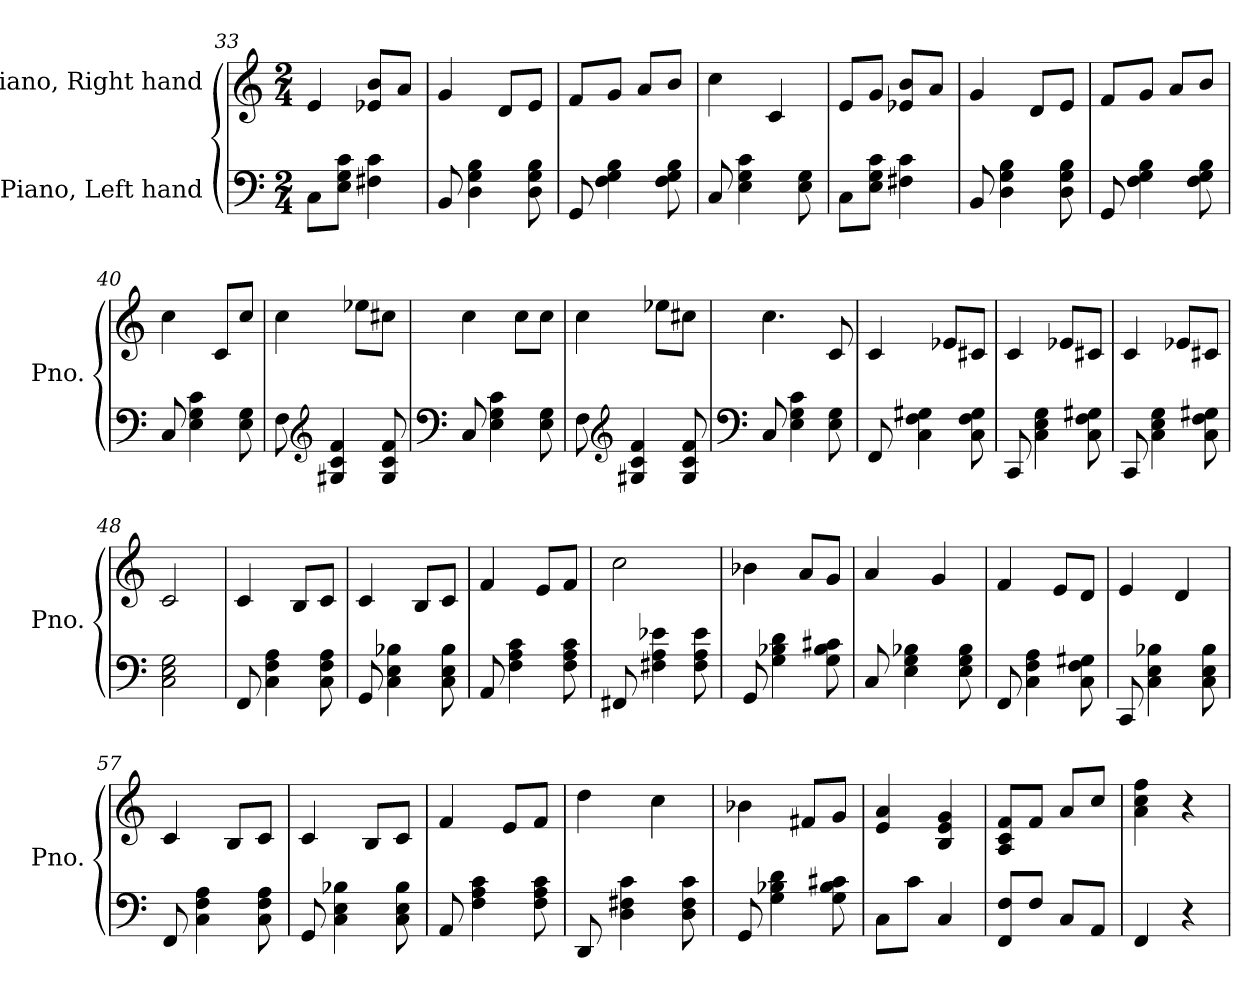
**kern	**kern
*part2	*part1
*staff2	*staff1
*I"Piano, Left hand	*I"Piano, Right hand
*I'Pno.	*I'Pno.
*clefF4	*clefG2
*k[]	*k[]
*M2/4	*M2/4
=33	=33
8C\L	4e/
8E\ 8G\ 8c\J	.
4F#X\ 4c\	8e-X/ 8b/L
.	8a/J
=34	=34
8BB/	4g/
4D\ 4G\ 4B\	.
.	8d/L
8D\ 8G\ 8B\	8e/J
!!LO:LB:g=z
=35	=35
8GG/	8f/L
4F\ 4G\ 4B\	8g/J
.	8a/L
8F\ 8G\ 8B\	8b/J
=36	=36
8C/	4cc\
4E\ 4G\ 4c\	.
.	4c/
8E\ 8G\	.
=37	=37
8C\L	8e/L
8E\ 8G\ 8c\J	8g/J
4F#X\ 4c\	8e-X/ 8b/L
.	8a/J
=38	=38
8BB/	4g/
4D\ 4G\ 4B\	.
.	8d/L
8D\ 8G\ 8B\	8e/J
=39	=39
8GG/	8f/L
4F\ 4G\ 4B\	8g/J
.	8a/L
8F\ 8G\ 8B\	8b/J
=40	=40
8C/	4cc\
4E\ 4G\ 4c\	.
.	8c/L
8E\ 8G\	8cc/J
=41	=41
8F\	4cc\
*clefG2	*
4G#X/ 4c/ 4f/	.
.	8ee-X\L
8G#/ 8c/ 8f/	8cc#X\J
!!LO:PB:g=z
=42	=42
*clefF4	*
8C/	4cc\
4E\ 4G\ 4c\	.
.	8cc\L
8E\ 8G\	8cc\J
=43	=43
8F\	4cc\
*clefG2	*
4G#X/ 4c/ 4f/	.
.	8ee-X\L
8G#/ 8c/ 8f/	8cc#X\J
=44	=44
*clefF4	*
8C/	4.cc\
4E\ 4G\ 4c\	.
8E\ 8G\	8c/
=45	=45
8FF/	4c/
4C\ 4F\ 4G#X\	.
.	8e-X/L
8C\ 8F\ 8G#\	8c#X/J
=46	=46
8CC/	4c/
4C\ 4E\ 4G\	.
.	8e-X/L
8C\ 8F\ 8G#X\	8c#X/J
=47	=47
8CC/	4c/
4C\ 4E\ 4G\	.
.	8e-X/L
8C\ 8F\ 8G#X\	8c#X/J
=48	=48
2C\ 2E\ 2G\	2c/
!!LO:LB:g=z
=49	=49
8FF/	4c/
4C\ 4F\ 4A\	.
.	8B/L
8C\ 8F\ 8A\	8c/J
=50	=50
8GG/	4c/
4C\ 4E\ 4B-X\	.
.	8B/L
8C\ 8E\ 8B-\	8c/J
=51	=51
8AA/	4f/
4F\ 4A\ 4c\	.
.	8e/L
8F\ 8A\ 8c\	8f/J
=52	=52
8FF#X/	2cc\
4F#X\ 4A\ 4e-X\	.
8F#\ 8A\ 8e-\	.
=53	=53
8GG/	4b-X\
4G\ 4B-X\ 4d\	.
.	8a/L
8G\ 8B-\ 8c#X\	8g/J
=54	=54
8C/	4a/
4E\ 4G\ 4B-X\	.
.	4g/
8E\ 8G\ 8B-\	.
=55	=55
8FF/	4f/
4C\ 4F\ 4A\	.
.	8e/L
8C\ 8F\ 8G#X\	8d/J
!!LO:LB:g=z
=56	=56
8CC/	4e/
4C\ 4E\ 4B-X\	.
.	4d/
8C\ 8E\ 8B-\	.
=57	=57
8FF/	4c/
4C\ 4F\ 4A\	.
.	8B/L
8C\ 8F\ 8A\	8c/J
=58	=58
8GG/	4c/
4C\ 4E\ 4B-X\	.
.	8B/L
8C\ 8E\ 8B-\	8c/J
=59	=59
8AA/	4f/
4F\ 4A\ 4c\	.
.	8e/L
8F\ 8A\ 8c\	8f/J
=60	=60
8DD/	4dd\
4D\ 4F#X\ 4c\	.
.	4cc\
8D\ 8F#\ 8c\	.
=61	=61
8GG/	4b-X\
4G\ 4B-X\ 4d\	.
.	8f#X/L
8G\ 8B-\ 8c#X\	8g/J
=62	=62
8C\L	4e/ 4a/
8c\J	.
4C/	4B/ 4e/ 4g/
=63	=63
8FF/ 8F/L	8A/ 8c/ 8f/L
8F/J	8f/J
8C/L	8a/L
8AA/J	8cc/J
!!LO:LB:g=z
=64	=64
4FF/	4a\ 4cc\ 4ff\
4r	4r
=	=
*-	*-
